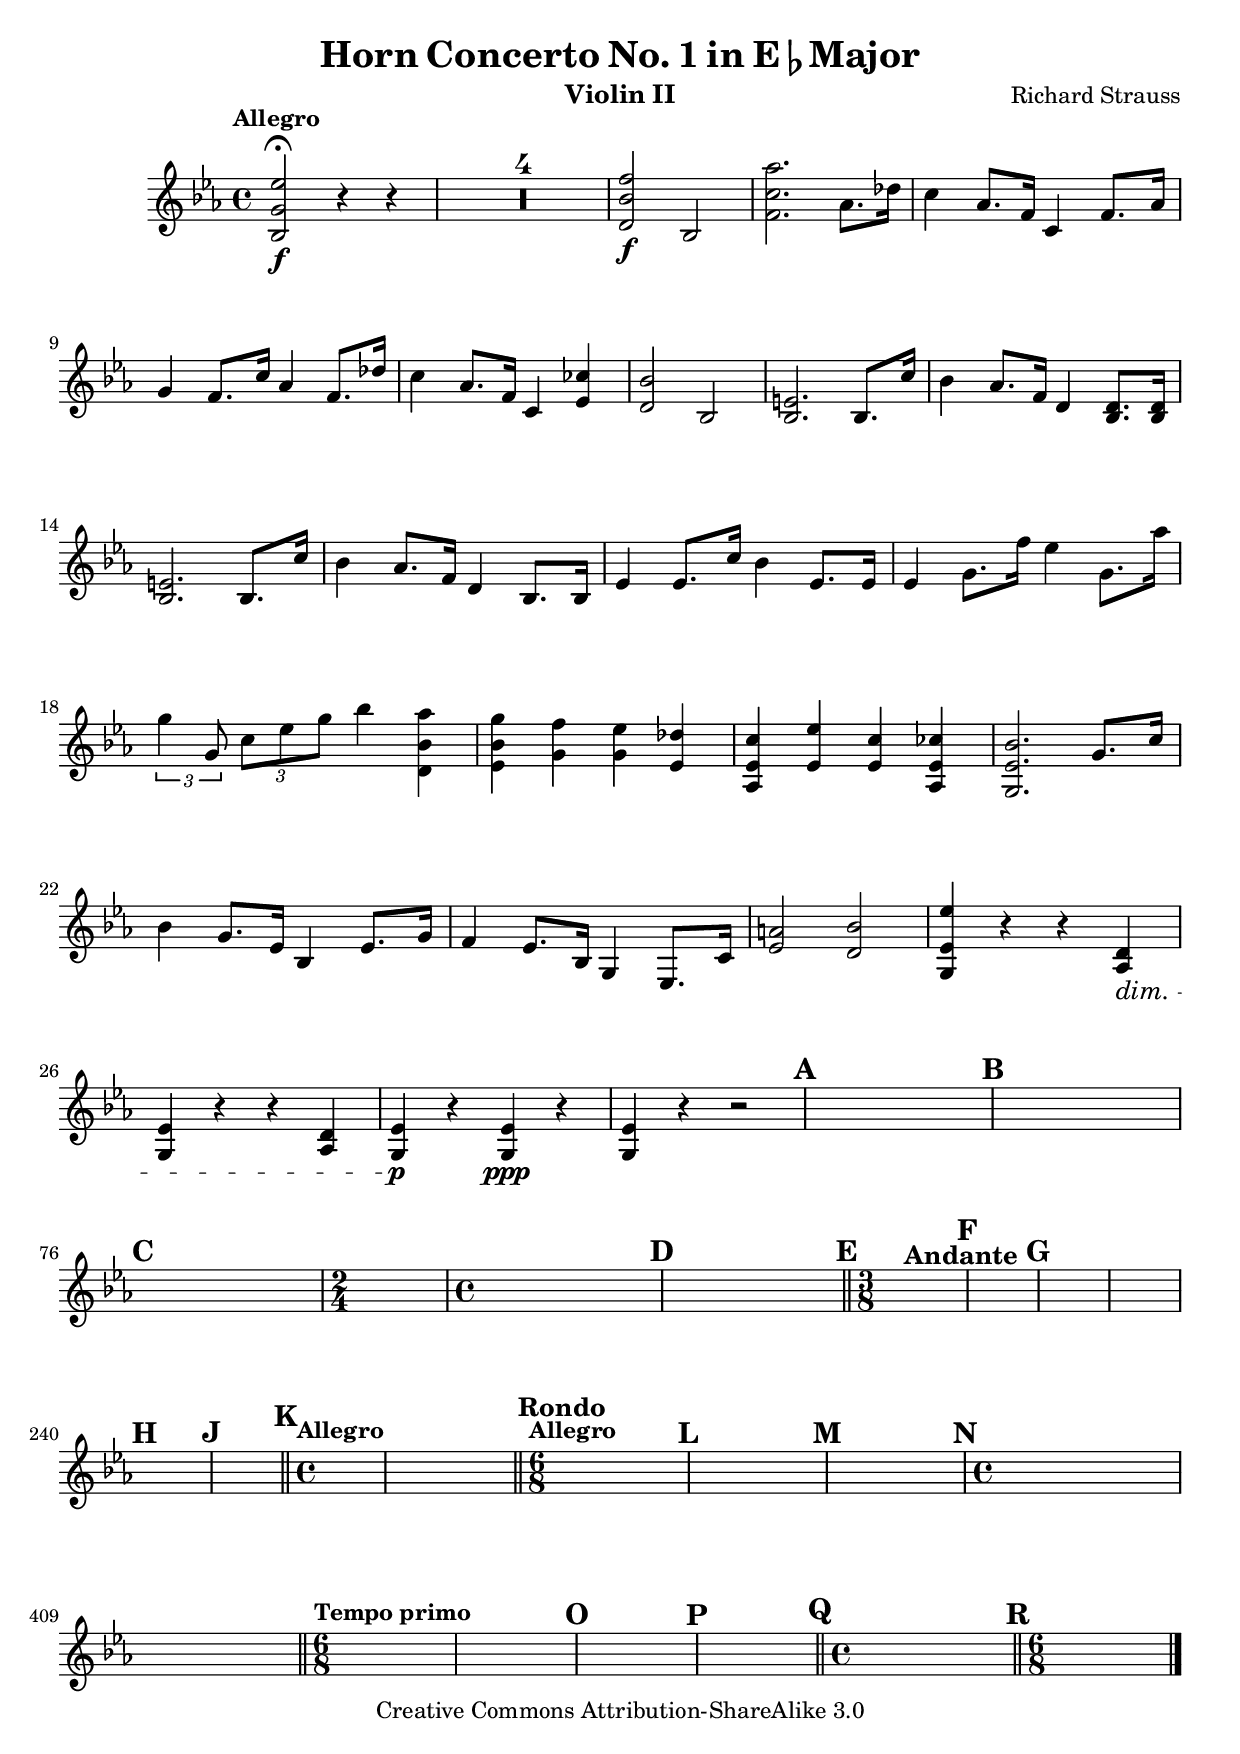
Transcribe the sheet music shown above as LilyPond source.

\version "2.12.2"

\version "2.12.2"

\include "defs.ily"

violinTwoMvtI = \relative c'
{
  \key ees \major
  <bes g' ees'>2\f\fermata r4 r |
  R1*4 |
  <d bes' f'>2\f bes |
  <f' c' aes'>2. aes8. des16 |
  c4 aes8. f16 c4 f8. aes16 |
  g4 f8. c'16 aes4 f8. des'16 |
  c4 aes8. f16 c4 <ees ces'>4 |
  <d bes'>2 bes |
  <bes e>2. bes8. c'16 |
  bes4 aes8. f16 d4 <bes d>8. <bes d>16 |
  <bes e>2. bes8. c'16 |
  bes4 aes8. f16 d4 bes8. bes16 |
  ees4 ees8. c'16 bes4 ees,8. ees16 |
  ees4 g8. f'16 ees4 g,8. aes'16 |
  \times 2/3 {g4 g,8} \times 2/3 {c8 ees g} bes4 <d,, bes' aes'>4 |
  <ees bes' g'>4 <g f'> <g ees'> <ees des'>
  <aes, ees' c'> <ees' ees'> <ees c'> <aes, ees' ces'> |
  <g ees' bes'>2. g'8. c16 |
  bes4 g8. ees16 bes4 ees8. g16 |
  f4 ees8. bes16 g4 ees8. c'16 |
  <ees a>2 <d bes'> |
  \dimTextDim
  <g, ees' ees'>4 r r <aes d>\> |
  \dimHairpin
  <g ees'>4 r r <aes d> |
  <g ees'>4\p r <g ees'>\ppp r |
  <g ees'> r r2 |

  %A
}

violinTwoMvtII = \relative c'
{
}

violinTwoMvtIII = \relative c'
{
}

violinTwo = {\violinTwoMvtI \violinTwoMvtII \violinTwoMvtIII}




\paper
{
  ragged-last-bottom = ##f
}

instrument = \markup {Violin II}

\include "header.ily"

notes = \violinTwo

\include "part.ily"

